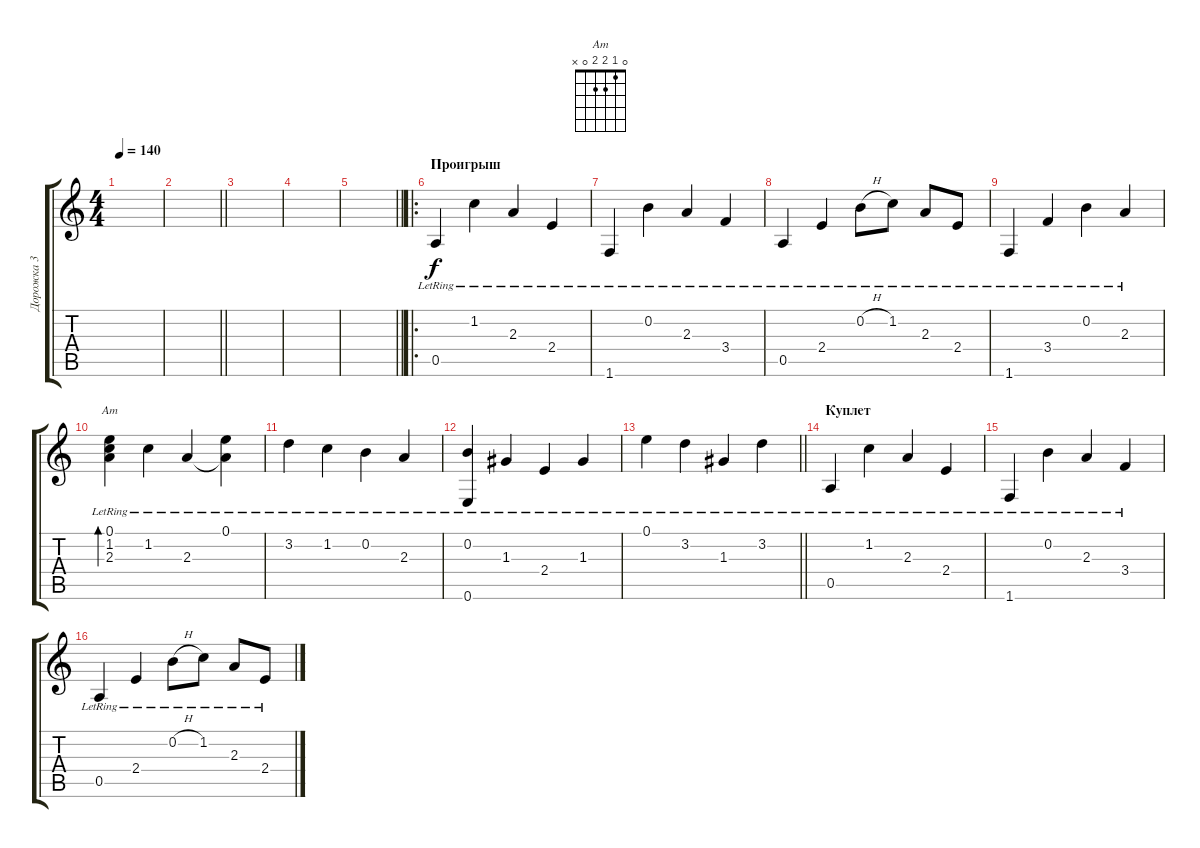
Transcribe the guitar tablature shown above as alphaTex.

\track ("Дорожка 3" "Дорожка 3") {instrument electricguitarjazz}
\staff {score tabs}
\tuning (E4 B3 G3 D3 A2 E2) {hide}
\chord ("Am" 0 1 2 2 0 x)
\ts (4 4)
\tempo 140
\clef g2
\ks c
|
\barLineRight lightlight
|
|
|
\barLineRight lightlight
|
\ro
\section ("" "Проигрыш")
0.5{lr}.4{balance 16} 1.2{lr}.4 2.3{lr}.4 2.4{lr}.4 |
1.6{lr}.4 0.2{lr}.4 2.3{lr}.4 3.4{lr}.4 |
0.5{lr}.4 2.4{lr}.4 0.2{h lr}.8 1.2{lr}.8 2.3{lr}.8 2.4{lr}.8 |
1.6{lr}.4 3.4{lr}.4 0.2{lr}.4 2.3{lr}.4 |
(0.1{lr} 1.2{lr} 2.3{lr}).4{bd 120 ch "Am"} 1.2{lr}.4 2.3{lr}.4 (0.1{lr} 2.3{t}).4 |
3.2{lr}.4 1.2{lr}.4 0.2{lr}.4 2.3{lr}.4 |
(0.2{lr} 0.6{lr}).4 1.3{lr}.4 2.4{lr}.4 1.3{lr}.4 |
\barLineRight lightlight
0.1{lr}.4 3.2{lr}.4 1.3{lr}.4 3.2{lr}.4 |
\section ("" "Куплет")
0.5{lr}.4 1.2{lr}.4 2.3{lr}.4 2.4{lr}.4 |
1.6{lr}.4 0.2{lr}.4 2.3{lr}.4 3.4{lr}.4 |
0.5{lr}.4 2.4{lr}.4 0.2{h lr}.8 1.2{lr}.8 2.3{lr}.8 2.4{lr}.8
